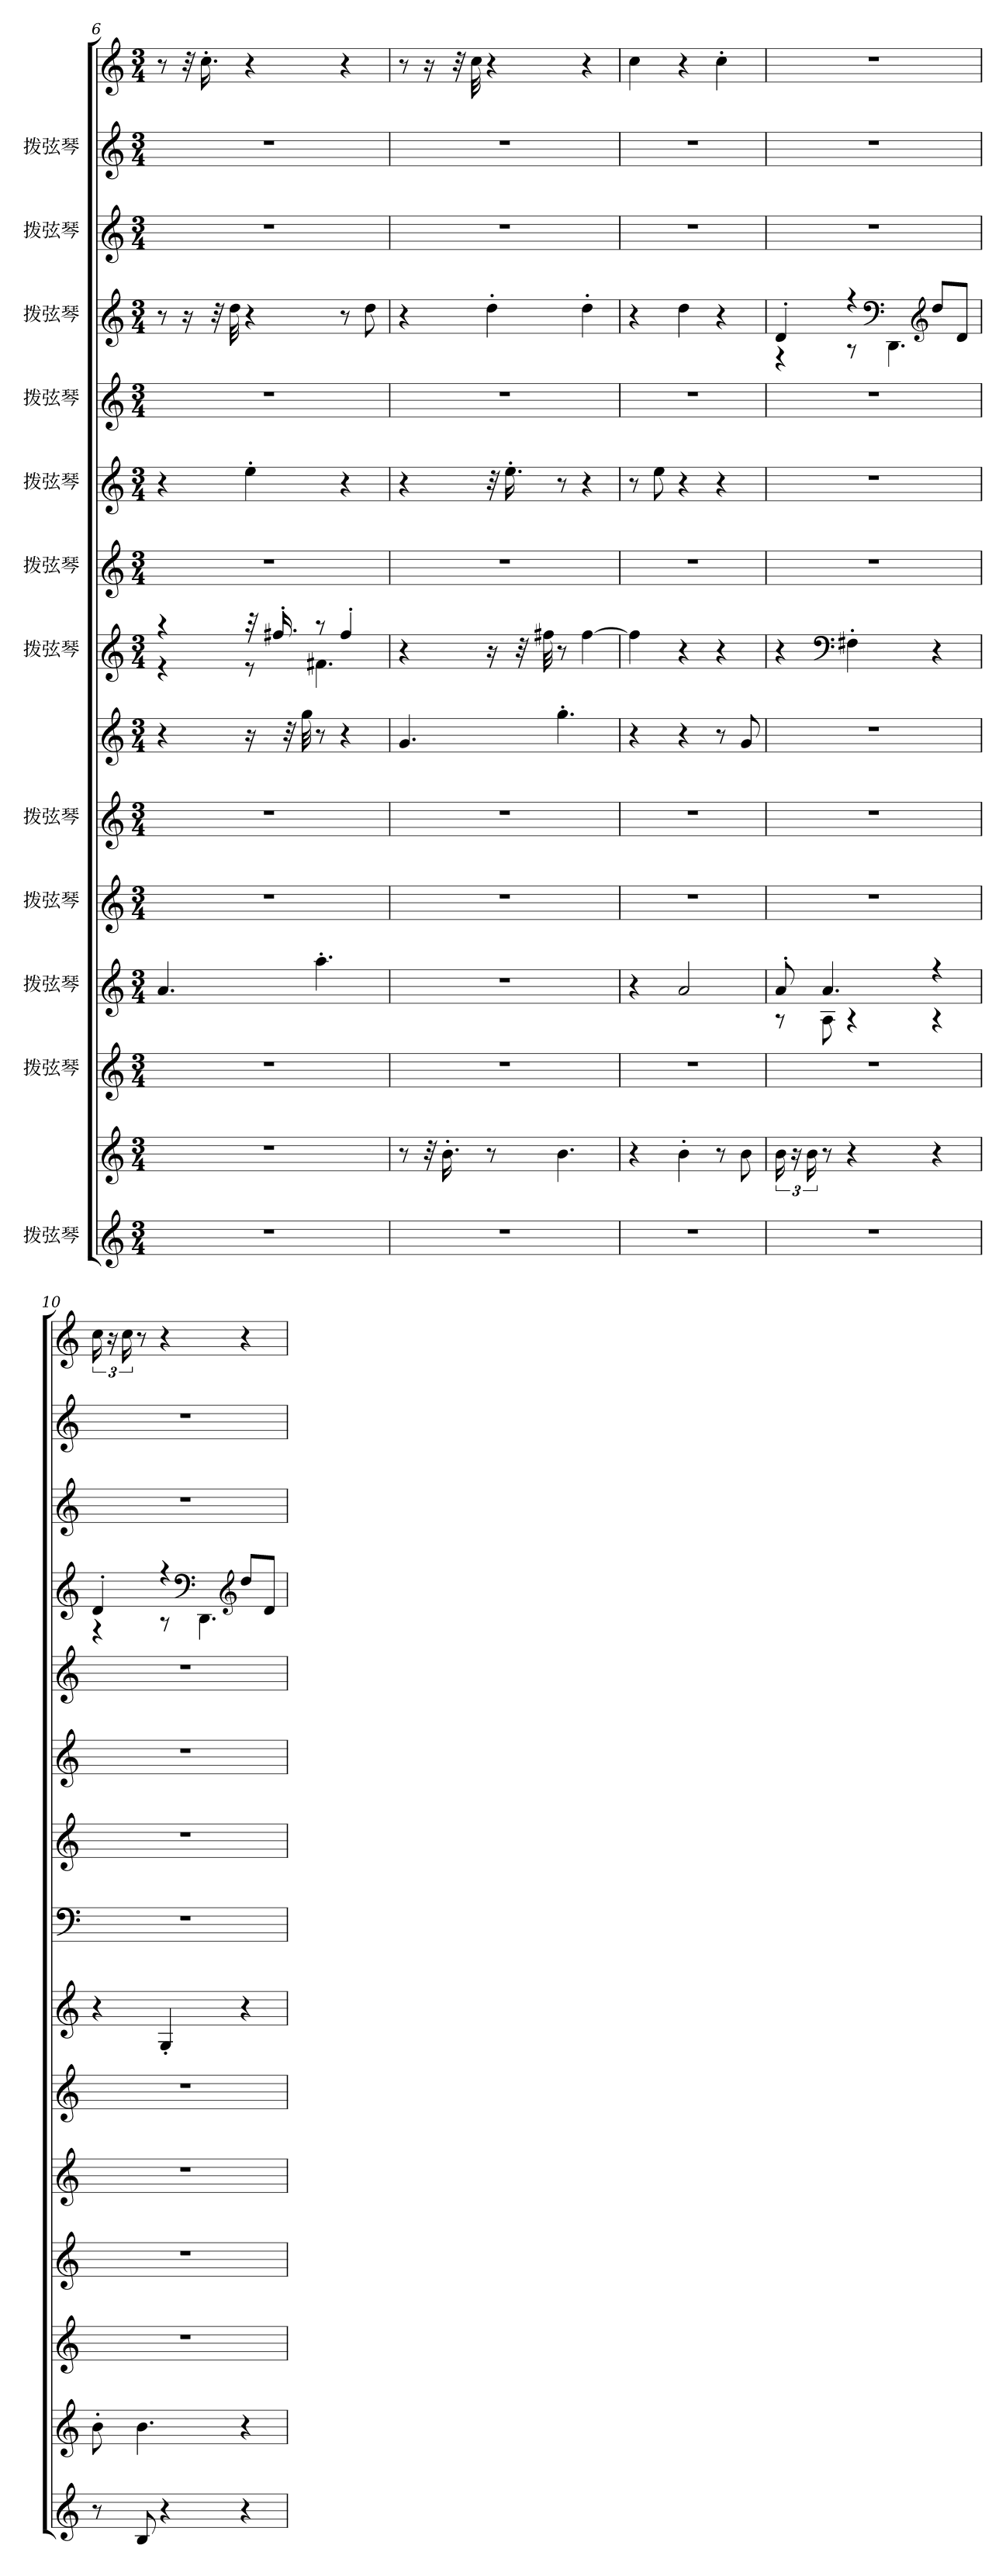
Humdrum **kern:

**kern	**kern	**kern	**kern	**kern	**kern	**kern	**kern	**kern	**kern	**kern	**kern	**kern	**kern	**kern
*part12	*part12	*part11	*part10	*part9	*part8	*part8	*part7	*part6	*part5	*part4	*part3	*part2	*part1	*part1
*staff15	*staff14	*staff13	*staff12	*staff11	*staff10	*staff9	*staff8	*staff7	*staff6	*staff5	*staff4	*staff3	*staff2	*staff1
*I"拨弦琴	*	*I"拨弦琴	*I"拨弦琴	*I"拨弦琴	*I"拨弦琴	*	*I"拨弦琴	*I"拨弦琴	*I"拨弦琴	*I"拨弦琴	*I"拨弦琴	*I"拨弦琴	*I"拨弦琴	*
*clefG2	*clefG2	*clefG2	*clefG2	*clefG2	*clefG2	*clefG2	*clefG2	*clefG2	*clefG2	*clefG2	*clefG2	*clefG2	*clefG2	*clefG2
*k[]	*k[]	*k[]	*k[]	*k[]	*k[]	*k[]	*k[]	*k[]	*k[]	*k[]	*k[]	*k[]	*k[]	*k[]
*M3/4	*M3/4	*M3/4	*M3/4	*M3/4	*M3/4	*M3/4	*M3/4	*M3/4	*M3/4	*M3/4	*M3/4	*M3/4	*M3/4	*M3/4
=6	=6	=6	=6	=6	=6	=6	=6	=6	=6	=6	=6	=6	=6	=6
*	*	*	*	*	*	*	*^	*	*	*	*	*	*	*
2.r	2.r	2.r	4.a/	2.r	2.r	4r	4r	4r	2.r	4r	2.r	8r	2.r	2.r	8r
.	.	.	.	.	.	.	.	.	.	.	.	16r	.	.	32r
.	.	.	.	.	.	.	.	.	.	.	.	.	.	.	16.cc'\
.	.	.	.	.	.	.	.	.	.	.	.	32r	.	.	.
.	.	.	.	.	.	.	.	.	.	.	.	32dd\	.	.	.
.	.	.	.	.	.	16r	32r	8r	.	4ee'\	.	4r	.	.	4r
.	.	.	.	.	.	.	16.ff#X'/	.	.	.	.	.	.	.	.
.	.	.	.	.	.	32r	.	.	.	.	.	.	.	.	.
.	.	.	.	.	.	32gg\	.	.	.	.	.	.	.	.	.
.	.	.	4.aa'\	.	.	8r	8r	4.f#X\	.	.	.	.	.	.	.
.	.	.	.	.	.	4r	4ff#'/	.	.	4r	.	8r	.	.	4r
.	.	.	.	.	.	.	.	.	.	.	.	8dd\	.	.	.
*	*	*	*	*	*	*	*v	*v	*	*	*	*	*	*	*
=7	=7	=7	=7	=7	=7	=7	=7	=7	=7	=7	=7	=7	=7	=7
2.r	8r	2.r	2.r	2.r	2.r	4.g/	4r	2.r	4r	2.r	4r	2.r	2.r	8r
.	32r	.	.	.	.	.	.	.	.	.	.	.	.	16r
.	16.b'\	.	.	.	.	.	.	.	.	.	.	.	.	.
.	.	.	.	.	.	.	.	.	.	.	.	.	.	32r
.	.	.	.	.	.	.	.	.	.	.	.	.	.	32cc\
.	8r	.	.	.	.	.	16r	.	32r	.	4dd'\	.	.	4r
.	.	.	.	.	.	.	.	.	16.ee'\	.	.	.	.	.
.	.	.	.	.	.	.	32r	.	.	.	.	.	.	.
.	.	.	.	.	.	.	32ff#X\	.	.	.	.	.	.	.
.	4.b\	.	.	.	.	4.gg'\	8r	.	8r	.	.	.	.	.
.	.	.	.	.	.	.	[4ff#\	.	4r	.	4dd'\	.	.	4r
=8	=8	=8	=8	=8	=8	=8	=8	=8	=8	=8	=8	=8	=8	=8
2.r	4r	2.r	4r	2.r	2.r	4r	4ff#\]	2.r	8r	2.r	4r	2.r	2.r	4cc\
.	.	.	.	.	.	.	.	.	8ee\	.	.	.	.	.
.	4b'\	.	2a/	.	.	4r	4r	.	4r	.	4dd\	.	.	4r
.	8r	.	.	.	.	8r	4r	.	4r	.	4r	.	.	4cc'\
.	8b\	.	.	.	.	8g/	.	.	.	.	.	.	.	.
!!LO:PB:g=z
=9	=9	=9	=9	=9	=9	=9	=9	=9	=9	=9	=9	=9	=9	=9
*	*	*	*^	*	*	*	*	*	*	*	*^	*	*	*
2.r	24b\	2.r	8a'/	8r	2.r	2.r	2.r	4r	2.r	2.r	2.r	4d'/	4r	2.r	2.r	2.r
.	24r	.	.	.	.	.	.	.	.	.	.	.	.	.	.	.
.	24b\	.	.	.	.	.	.	.	.	.	.	.	.	.	.	.
.	8r	.	4.a/	8A\	.	.	.	.	.	.	.	.	.	.	.	.
*	*	*	*	*	*	*	*	*clefF4	*	*	*	*	*	*	*	*
.	4r	.	.	4r	.	.	.	4F#X'\	.	.	.	4r	8r	.	.	.
*	*	*	*	*	*	*	*	*	*	*	*	*clefF4	*	*	*	*
.	.	.	.	.	.	.	.	.	.	.	.	.	4.DD\	.	.	.
*	*	*	*	*	*	*	*	*	*	*	*	*clefG2	*	*	*	*
.	4r	.	4r	4r	.	.	.	4r	.	.	.	8dd/L	.	.	.	.
.	.	.	.	.	.	.	.	.	.	.	.	8d/J	.	.	.	.
*	*	*	*v	*v	*	*	*	*	*	*	*	*	*	*	*	*
=10	=10	=10	=10	=10	=10	=10	=10	=10	=10	=10	=10	=10	=10	=10	=10
8r	8b'\	2.r	2.r	2.r	2.r	4r	2.r	2.r	2.r	2.r	4d'/	4r	2.r	2.r	24cc\
.	.	.	.	.	.	.	.	.	.	.	.	.	.	.	24r
.	.	.	.	.	.	.	.	.	.	.	.	.	.	.	24cc\
8B/	4.b\	.	.	.	.	.	.	.	.	.	.	.	.	.	8r
4r	.	.	.	.	.	4G'/	.	.	.	.	4r	8r	.	.	4r
*	*	*	*	*	*	*	*	*	*	*	*clefF4	*	*	*	*
.	.	.	.	.	.	.	.	.	.	.	.	4.DD\	.	.	.
*	*	*	*	*	*	*	*	*	*	*	*clefG2	*	*	*	*
4r	4r	.	.	.	.	4r	.	.	.	.	8dd/L	.	.	.	4r
.	.	.	.	.	.	.	.	.	.	.	8d/J	.	.	.	.
*	*	*	*	*	*	*	*	*	*	*	*v	*v	*	*	*
=	=	=	=	=	=	=	=	=	=	=	=	=	=	=
*-	*-	*-	*-	*-	*-	*-	*-	*-	*-	*-	*-	*-	*-	*-
